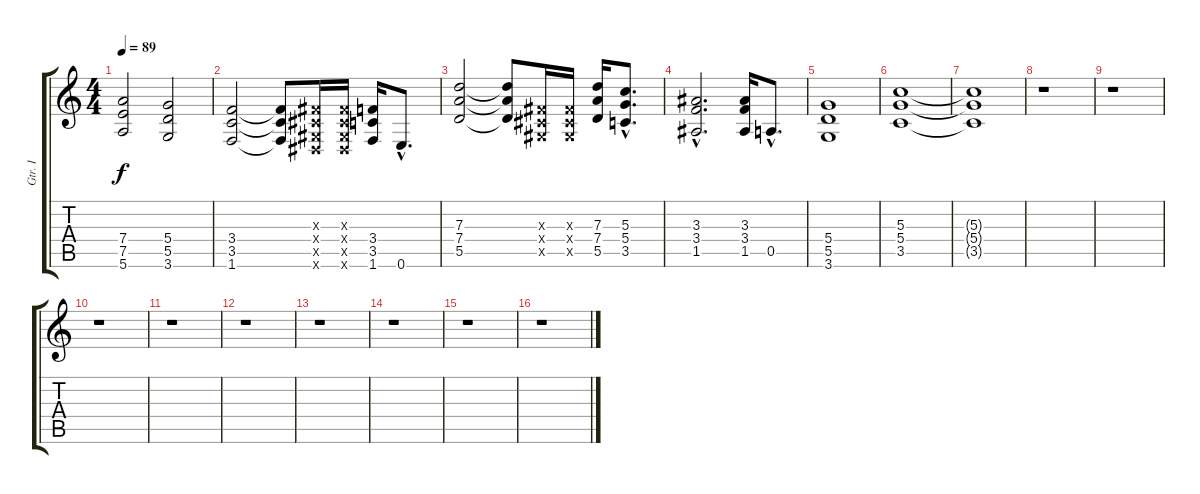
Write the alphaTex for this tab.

\track ("Gtr. I" "Gtr. I") {instrument overdrivenguitar}
\staff {score tabs}
\tuning (E4 B3 G3 D3 A2 E2) {hide}
\ts (4 4)
\tempo 89
\clef g2
\ks c
(7.4 7.5 5.6).2{dy f} (5.4 5.5 3.6).2 |
(3.4 3.5 1.6).2 (3.4{t} 3.5{t} 1.6{t}).8 (-1.3{x} -1.4{x} -1.5{x} -1.6{x}).16 (-1.3{x} -1.4{x} -1.5{x} -1.6{x}).16 (3.4 3.5 1.6).16 0.6{hac}.8{d} |
(7.3 7.4 5.5).2 (7.3{t} 7.4{t} 5.5{t}).8 (-1.3{x} -1.4{x} -1.5{x}).16 (-1.3{x} -1.4{x} -1.5{x}).16 (7.3 7.4 5.5).16 (5.3{hac} 5.4{hac} 3.5{hac}).8{d} |
(3.3{hac} 3.4{hac} 1.5{hac}).2{d} (3.3 3.4 1.5).16 0.5{hac}.8{d} |
(5.4 5.5 3.6).1 |
(5.3 5.4 3.5).1 |
(5.3{t} 5.4{t} 3.5{t}).1 |
r.1 |
r.1 |
r.1 |
r.1 |
r.1 |
r.1 |
r.1 |
r.1 |
r.1
